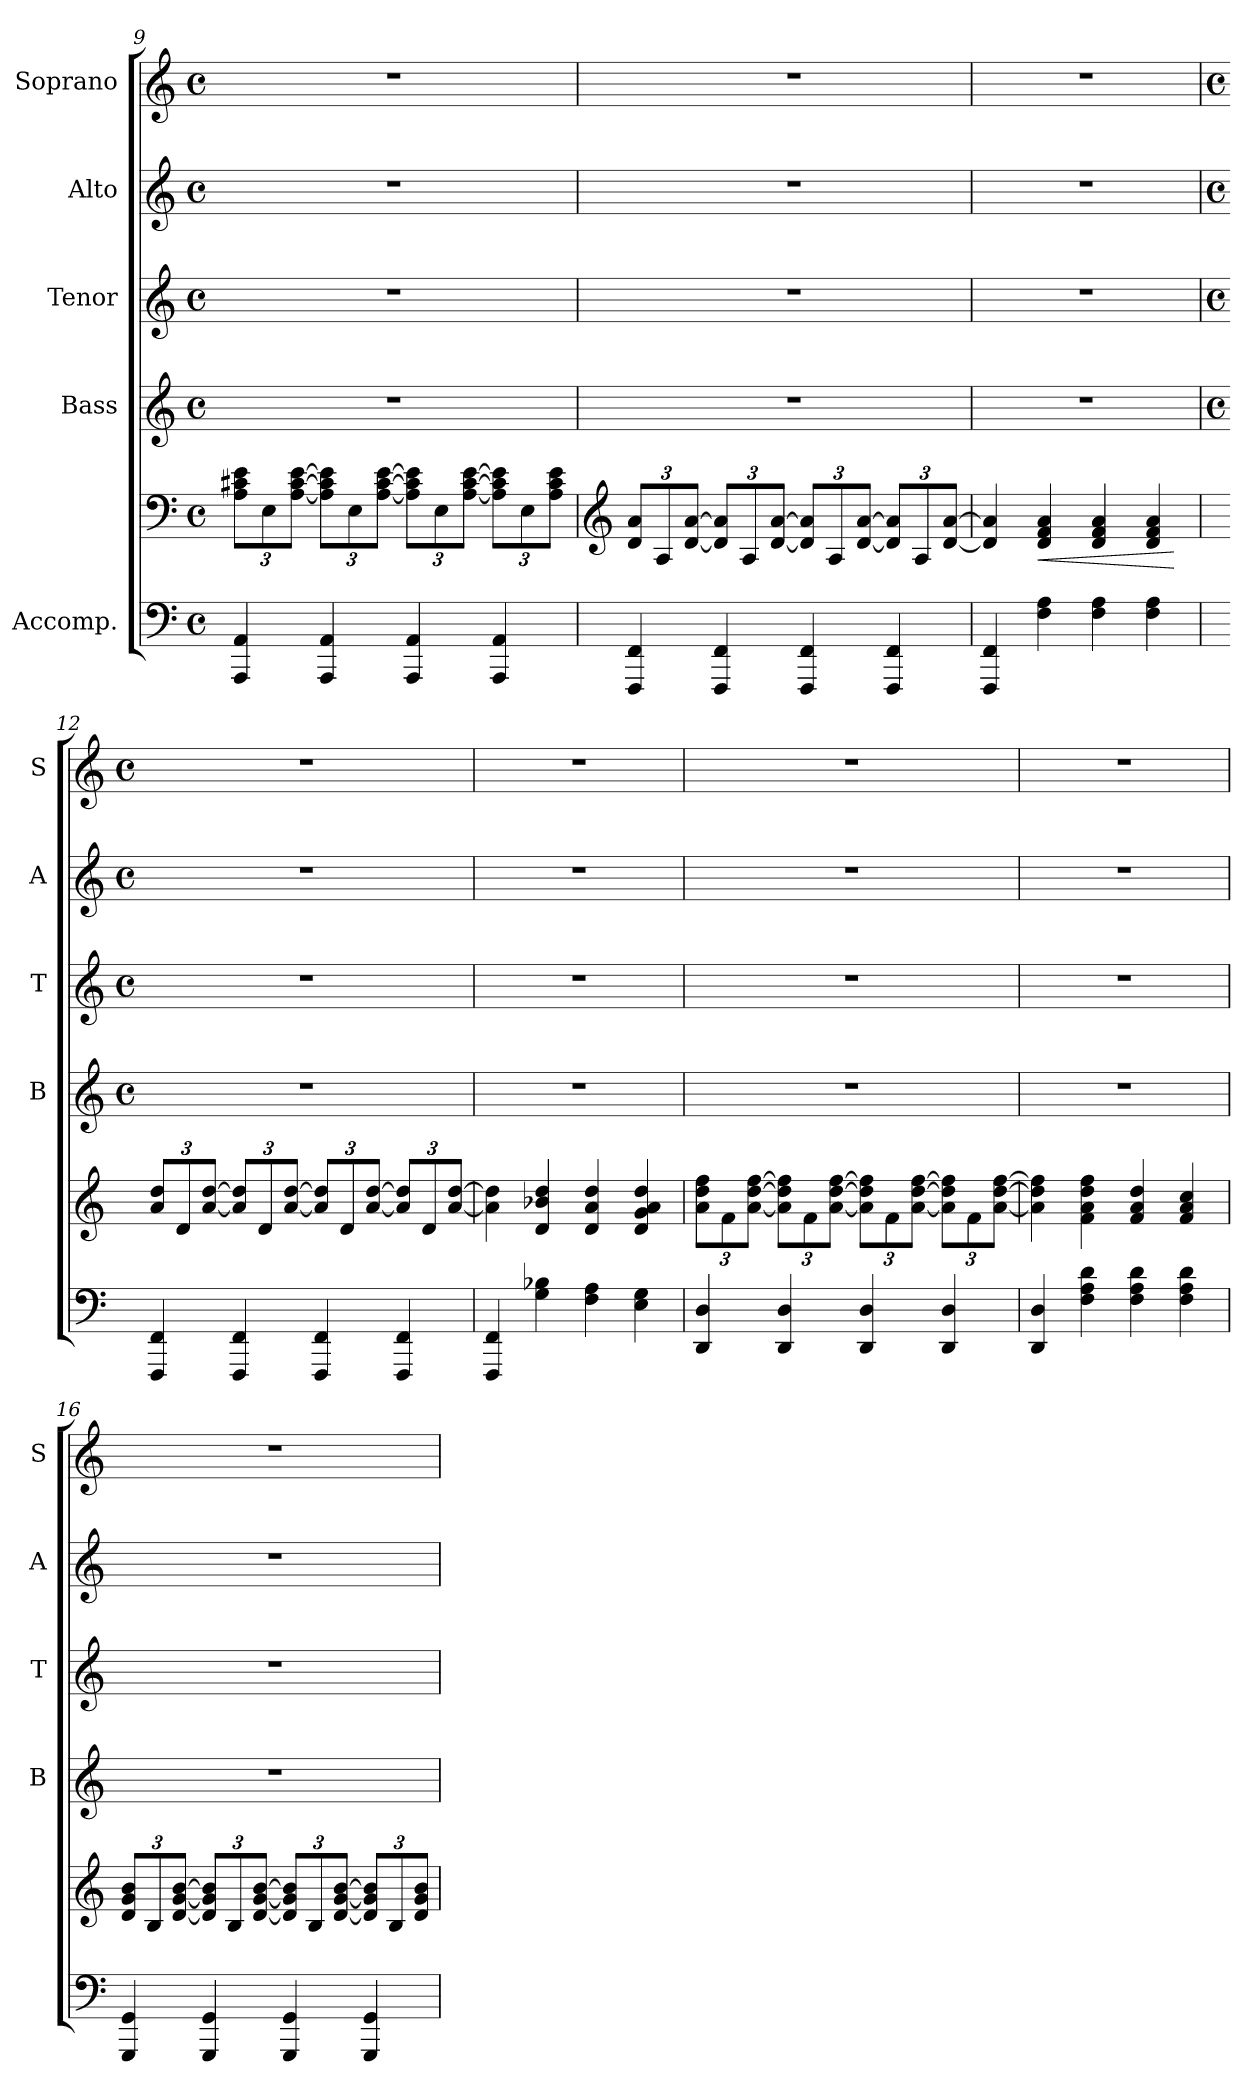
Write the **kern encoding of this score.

**kern	**kern	**dynam	**kern	**kern	**kern	**kern
*part5	*part5	*part5	*part4	*part3	*part2	*part1
*staff6	*staff5	*staff5/6	*staff4	*staff3	*staff2	*staff1
*I"Accomp.	*	*	*I"Bass	*I"Tenor	*I"Alto	*I"Soprano
*	*	*	*I'B	*I'T	*I'A	*I'S
*clefF4	*clefF4	*	*clefG2	*clefG2	*clefG2	*clefG2
*k[]	*k[]	*	*k[]	*k[]	*k[]	*k[]
*M4/4	*M4/4	*	*M4/4	*M4/4	*M4/4	*M4/4
*met(c)	*met(c)	*	*met(c)	*met(c)	*met(c)	*met(c)
*	*Xbrackettup	*	*	*	*	*
=9	=9	=9	=9	=9	=9	=9
4AAA/ 4AA/	12A\ 12c#X\ 12e\L	.	1r	1r	1r	1r
.	12E\	.	.	.	.	.
.	[12A\ [12c#\ [12e\J	.	.	.	.	.
4AAA/ 4AA/	12A\] 12c#\] 12e\]L	.	.	.	.	.
.	12E\	.	.	.	.	.
.	[12A\ [12c#\ [12e\J	.	.	.	.	.
4AAA/ 4AA/	12A\] 12c#\] 12e\]L	.	.	.	.	.
.	12E\	.	.	.	.	.
.	[12A\ [12c#\ [12e\J	.	.	.	.	.
4AAA/ 4AA/	12A\] 12c#\] 12e\]L	.	.	.	.	.
.	12E\	.	.	.	.	.
.	12A\ 12c#\ 12e\J	.	.	.	.	.
=10	=10	=10	=10	=10	=10	=10
*	*clefG2	*	*	*	*	*
4FFF/ 4FF/	12d/ 12a/L	.	1r	1r	1r	1r
.	12A/	.	.	.	.	.
.	[12d/ [12a/J	.	.	.	.	.
4FFF/ 4FF/	12d/] 12a/]L	.	.	.	.	.
.	12A/	.	.	.	.	.
.	[12d/ [12a/J	.	.	.	.	.
4FFF/ 4FF/	12d/] 12a/]L	.	.	.	.	.
.	12A/	.	.	.	.	.
.	[12d/ [12a/J	.	.	.	.	.
4FFF/ 4FF/	12d/] 12a/]L	.	.	.	.	.
.	12A/	.	.	.	.	.
.	[12d/ [12a/J	.	.	.	.	.
!!LO:LB:g=z
=11	=11	=11	=11	=11	=11	=11
4FFF/ 4FF/	4d/] 4a/]	.	1r	1r	1r	1r
!	!	!LO:HP:b	!	!	!	!
4F\ 4A\	4d/ 4f/ 4a/	<	.	.	.	.
4F\ 4A\	4d/ 4f/ 4a/	.	.	.	.	.
4F\ 4A\	4d/ 4f/ 4a/	.	.	.	.	.
.	.	[	.	.	.	.
!!LO:PB:g=z
=12	=12	=12	=12	=12	=12	=12
*	*	*	*M4/4	*M4/4	*M4/4	*M4/4
*	*	*	*met(c)	*met(c)	*met(c)	*met(c)
4FFF/ 4FF/	12a/ 12dd/L	.	1r	1r	1r	1r
.	12d/	.	.	.	.	.
.	[12a/ [12dd/J	.	.	.	.	.
4FFF/ 4FF/	12a/] 12dd/]L	.	.	.	.	.
.	12d/	.	.	.	.	.
.	[12a/ [12dd/J	.	.	.	.	.
4FFF/ 4FF/	12a/] 12dd/]L	.	.	.	.	.
.	12d/	.	.	.	.	.
.	[12a/ [12dd/J	.	.	.	.	.
4FFF/ 4FF/	12a/] 12dd/]L	.	.	.	.	.
.	12d/	.	.	.	.	.
.	[12a/ [12dd/J	.	.	.	.	.
=13	=13	=13	=13	=13	=13	=13
4FFF/ 4FF/	4a\] 4dd\]	.	1r	1r	1r	1r
4G\ 4B-X\	4d/ 4b-X/ 4dd/	.	.	.	.	.
4F\ 4A\	4d/ 4a/ 4dd/	.	.	.	.	.
4E\ 4G\	4d/ 4g/ 4a/ 4dd/	.	.	.	.	.
=14	=14	=14	=14	=14	=14	=14
4DD/ 4D/	12a\ 12dd\ 12ff\L	.	1r	1r	1r	1r
.	12f\	.	.	.	.	.
.	[12a\ [12dd\ [12ff\J	.	.	.	.	.
4DD/ 4D/	12a\] 12dd\] 12ff\]L	.	.	.	.	.
.	12f\	.	.	.	.	.
.	[12a\ [12dd\ [12ff\J	.	.	.	.	.
4DD/ 4D/	12a\] 12dd\] 12ff\]L	.	.	.	.	.
.	12f\	.	.	.	.	.
.	[12a\ [12dd\ [12ff\J	.	.	.	.	.
4DD/ 4D/	12a\] 12dd\] 12ff\]L	.	.	.	.	.
.	12f\	.	.	.	.	.
.	[12a\ [12dd\ [12ff\J	.	.	.	.	.
=15	=15	=15	=15	=15	=15	=15
4DD/ 4D/	4a\] 4dd\] 4ff\]	.	1r	1r	1r	1r
4F\ 4A\ 4d\	4f\ 4a\ 4dd\ 4ff\	.	.	.	.	.
4F\ 4A\ 4d\	4f/ 4a/ 4dd/	.	.	.	.	.
4F\ 4A\ 4d\	4f/ 4a/ 4cc/	.	.	.	.	.
=16	=16	=16	=16	=16	=16	=16
4GGG/ 4GG/	12d/ 12g/ 12b/L	.	1r	1r	1r	1r
.	12B/	.	.	.	.	.
.	[12d/ [12g/ [12b/J	.	.	.	.	.
4GGG/ 4GG/	12d/] 12g/] 12b/]L	.	.	.	.	.
.	12B/	.	.	.	.	.
.	[12d/ [12g/ [12b/J	.	.	.	.	.
4GGG/ 4GG/	12d/] 12g/] 12b/]L	.	.	.	.	.
.	12B/	.	.	.	.	.
.	[12d/ [12g/ [12b/J	.	.	.	.	.
4GGG/ 4GG/	12d/] 12g/] 12b/]L	.	.	.	.	.
.	12B/	.	.	.	.	.
.	12d/ 12g/ 12b/J	.	.	.	.	.
=	=	=	=	=	=	=
*-	*-	*-	*-	*-	*-	*-
